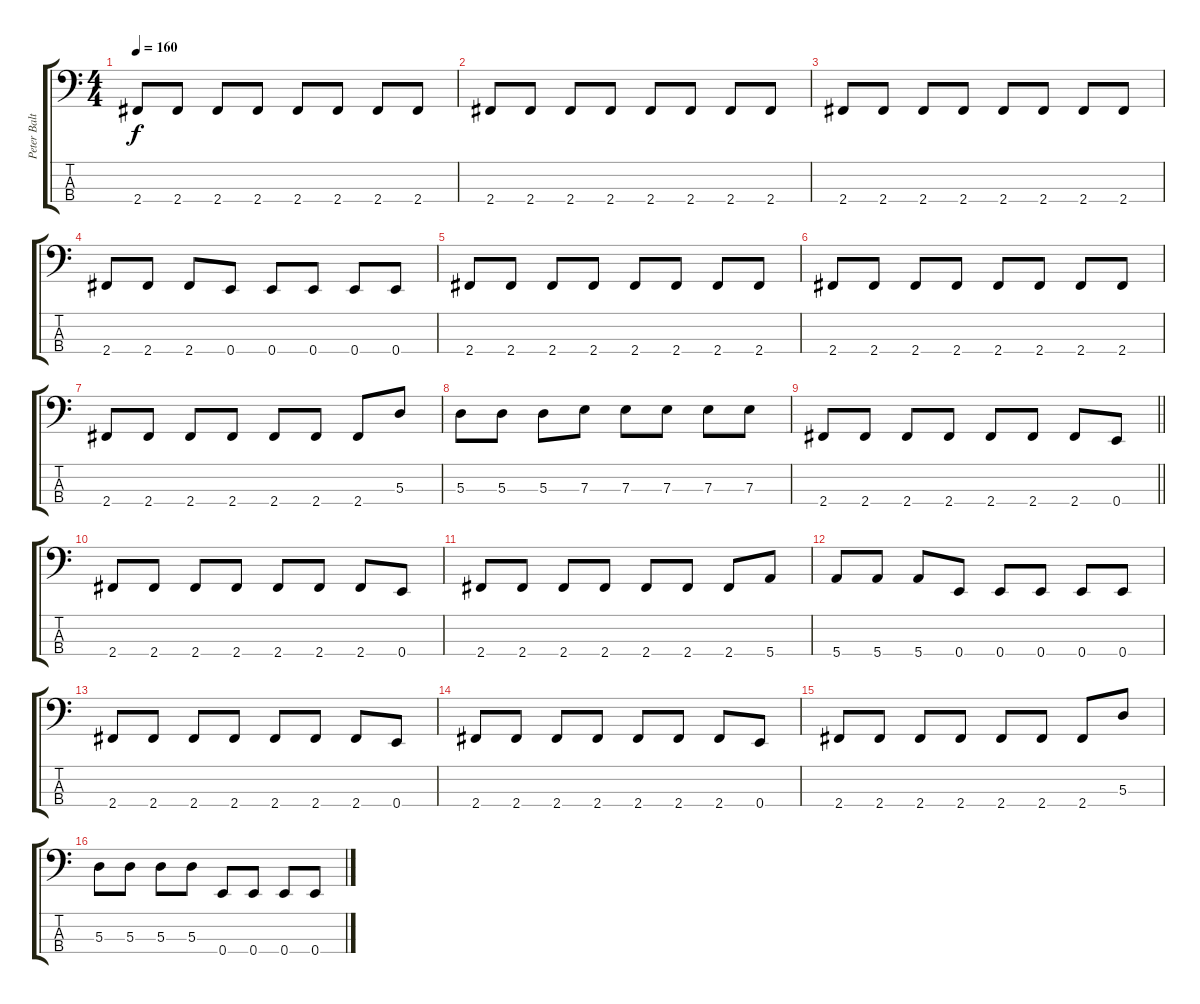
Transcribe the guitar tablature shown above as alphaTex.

\track ("Peter Baltes" "Peter Balt") {solo instrument electricbassfinger}
\staff {score tabs}
\tuning (G2 D2 A1 E1) {hide}
\ts (4 4)
\tempo 160
\clef f4
\ks c
2.4.8{dy f} 2.4.8 2.4.8 2.4.8 2.4.8 2.4.8 2.4.8 2.4.8 |
2.4.8 2.4.8 2.4.8 2.4.8 2.4.8 2.4.8 2.4.8 2.4.8 |
2.4.8 2.4.8 2.4.8 2.4.8 2.4.8 2.4.8 2.4.8 2.4.8 |
2.4.8 2.4.8 2.4.8 0.4.8 0.4.8 0.4.8 0.4.8 0.4.8 |
2.4.8 2.4.8 2.4.8 2.4.8 2.4.8 2.4.8 2.4.8 2.4.8 |
2.4.8 2.4.8 2.4.8 2.4.8 2.4.8 2.4.8 2.4.8 2.4.8 |
2.4.8 2.4.8 2.4.8 2.4.8 2.4.8 2.4.8 2.4.8 5.3.8 |
5.3.8 5.3.8 5.3.8 7.3.8 7.3.8 7.3.8 7.3.8 7.3.8 |
\barLineRight lightlight
2.4.8 2.4.8 2.4.8 2.4.8 2.4.8 2.4.8 2.4.8 0.4.8 |
2.4.8 2.4.8 2.4.8 2.4.8 2.4.8 2.4.8 2.4.8 0.4.8 |
2.4.8 2.4.8 2.4.8 2.4.8 2.4.8 2.4.8 2.4.8 5.4.8 |
5.4.8 5.4.8 5.4.8 0.4.8 0.4.8 0.4.8 0.4.8 0.4.8 |
2.4.8 2.4.8 2.4.8 2.4.8 2.4.8 2.4.8 2.4.8 0.4.8 |
2.4.8 2.4.8 2.4.8 2.4.8 2.4.8 2.4.8 2.4.8 0.4.8 |
2.4.8 2.4.8 2.4.8 2.4.8 2.4.8 2.4.8 2.4.8 5.3.8 |
5.3.8 5.3.8 5.3.8 5.3.8 0.4.8 0.4.8 0.4.8 0.4.8
